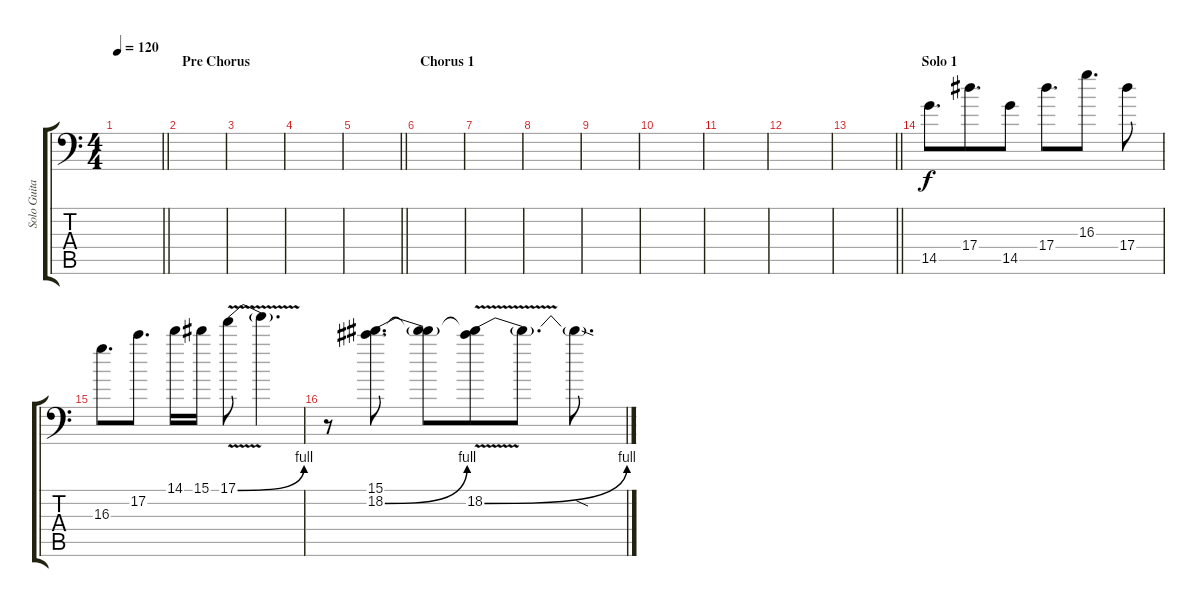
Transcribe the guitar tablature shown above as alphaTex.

\track ("Solo Guitar " "Solo Guita") {instrument distortionguitar}
\staff {score tabs}
\tuning (C4 G3 Eb3 Bb2 F2 Bb1) {hide}
\ts (4 4)
\tempo 120
\clef f4
\barLineRight lightlight
\ks c
|
\section ("" "Pre Chorus")
|
|
|
\barLineRight lightlight
|
\section ("" "Chorus 1")
|
|
|
|
|
|
|
\barLineRight lightlight
|
\section ("" "Solo 1")
14.5.8{d} 17.4.8{d beam merge} 14.5.8 17.4.8{d} 16.3.8{d} 17.4.8 |
16.3.8{d} 17.2.8{d} 14.1.16 15.1.16 17.1{be (bend 0 0 60 4) v}.8 17.1{t}.4{d} |
r.8 (15.1 18.2{be (bend 0 0 60 4)}).8{d} (15.1{t} 18.2{t}).8 (15.1{t} 18.2{be (bend 0 0 60 4) v}).8{beam merge} 18.2{t}.8{d} 18.2{sod t}.8{d}
